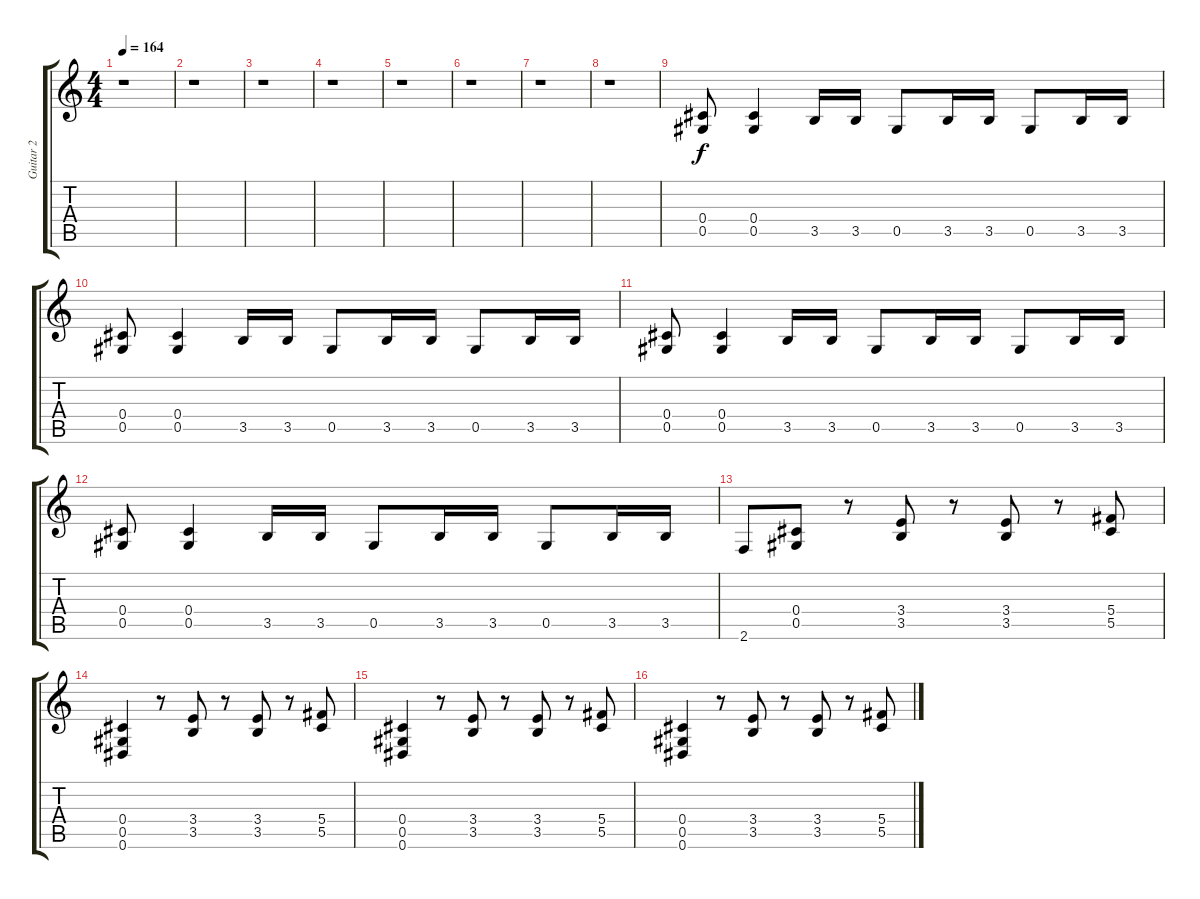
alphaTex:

\track ("Guitar 2" "Guitar 2") {instrument distortionguitar}
\staff {score tabs}
\tuning (Eb4 Bb3 Gb3 Db3 Ab2 Eb2) {hide}
\ts (4 4)
\tempo 164
\clef g2
\ks c
r.1{dy f instrument distortionguitar} |
r.1 |
r.1 |
r.1 |
r.1 |
r.1 |
r.1 |
r.1 |
(0.4 0.5).8 (0.4 0.5).4 3.5.16 3.5.16 0.5.8 3.5.16 3.5.16 0.5.8 3.5.16 3.5.16 |
(0.4 0.5).8 (0.4 0.5).4 3.5.16 3.5.16 0.5.8 3.5.16 3.5.16 0.5.8 3.5.16 3.5.16 |
(0.4 0.5).8 (0.4 0.5).4 3.5.16 3.5.16 0.5.8 3.5.16 3.5.16 0.5.8 3.5.16 3.5.16 |
(0.4 0.5).8 (0.4 0.5).4 3.5.16 3.5.16 0.5.8 3.5.16 3.5.16 0.5.8 3.5.16 3.5.16 |
2.6.8 (0.4 0.5).8 r.8 (3.4 3.5).8 r.8 (3.4 3.5).8 r.8 (5.4 5.5).8 |
(0.4 0.5 0.6).4 r.8 (3.4 3.5).8 r.8 (3.4 3.5).8 r.8 (5.4 5.5).8 |
(0.4 0.5 0.6).4 r.8 (3.4 3.5).8 r.8 (3.4 3.5).8 r.8 (5.4 5.5).8 |
(0.4 0.5 0.6).4 r.8 (3.4 3.5).8 r.8 (3.4 3.5).8 r.8 (5.4 5.5).8
